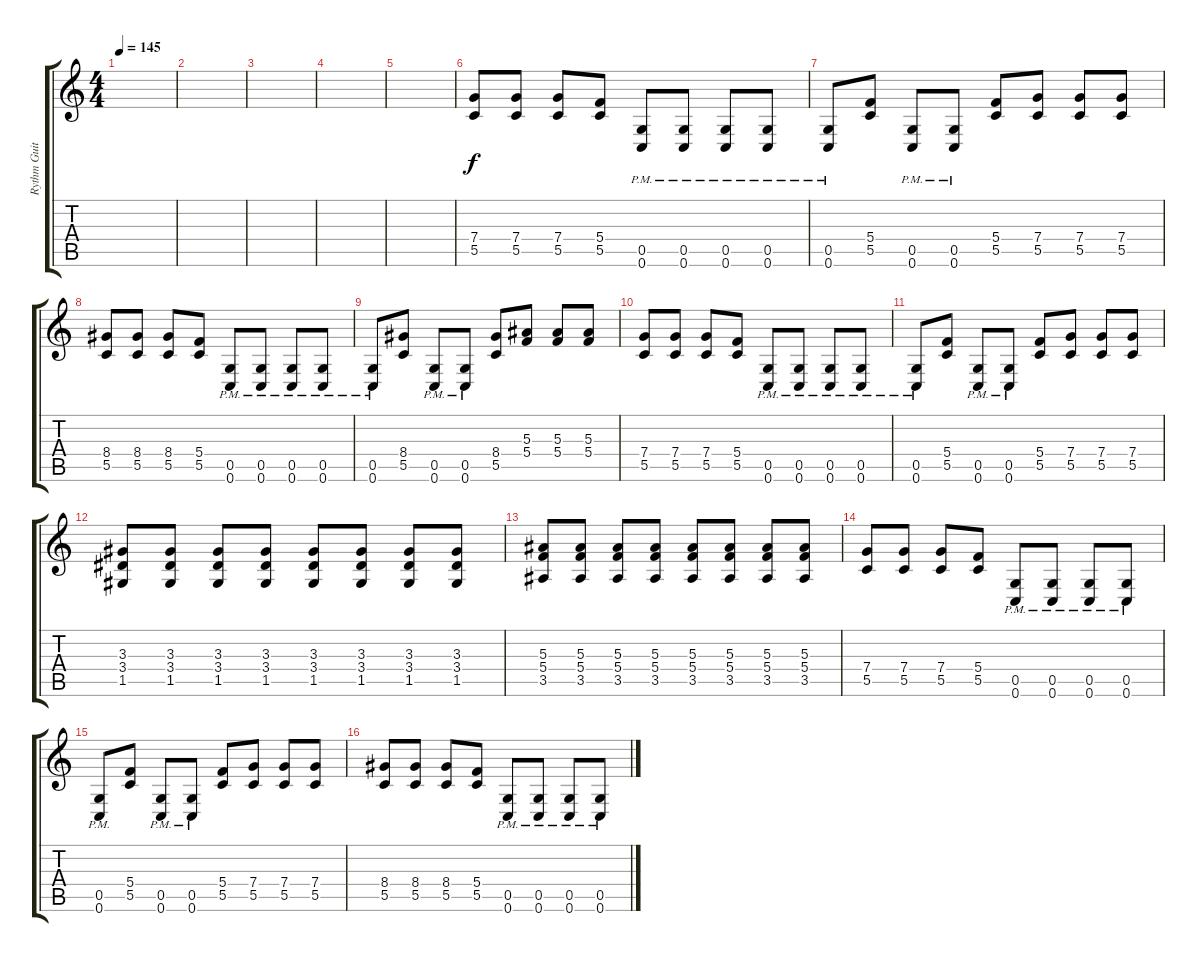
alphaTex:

\track ("Rythm Guitar" "Rythm Guit") {instrument distortionguitar}
\staff {score tabs}
\tuning (D4 A3 F3 C3 G2 C2) {hide}
\ts (4 4)
\tempo 145
\clef g2
\ks c
|
|
|
|
|
(7.4 5.5).8{volume 13} (7.4 5.5).8 (7.4 5.5).8 (5.4 5.5).8 (0.5{pm} 0.6{pm}).8 (0.5{pm} 0.6{pm}).8 (0.5{pm} 0.6{pm}).8 (0.5{pm} 0.6{pm}).8 |
(0.5{pm} 0.6{pm}).8 (5.4 5.5).8 (0.5{pm} 0.6{pm}).8 (0.5{pm} 0.6{pm}).8 (5.4 5.5).8 (7.4 5.5).8 (7.4 5.5).8 (7.4 5.5).8 |
(8.4 5.5).8 (8.4 5.5).8 (8.4 5.5).8 (5.4 5.5).8 (0.5{pm} 0.6{pm}).8 (0.5{pm} 0.6{pm}).8 (0.5{pm} 0.6{pm}).8 (0.5{pm} 0.6{pm}).8 |
(0.5{pm} 0.6{pm}).8 (8.4 5.5).8 (0.5{pm} 0.6{pm}).8 (0.5{pm} 0.6{pm}).8 (8.4 5.5).8 (5.3 5.4).8 (5.3 5.4).8 (5.3 5.4).8 |
(7.4 5.5).8 (7.4 5.5).8 (7.4 5.5).8 (5.4 5.5).8 (0.5{pm} 0.6{pm}).8 (0.5{pm} 0.6{pm}).8 (0.5{pm} 0.6{pm}).8 (0.5{pm} 0.6{pm}).8 |
(0.5{pm} 0.6{pm}).8 (5.4 5.5).8 (0.5{pm} 0.6{pm}).8 (0.5{pm} 0.6{pm}).8 (5.4 5.5).8 (7.4 5.5).8 (7.4 5.5).8 (7.4 5.5).8 |
(3.3 3.4 1.5).8 (3.3 3.4 1.5).8 (3.3 3.4 1.5).8 (3.3 3.4 1.5).8 (3.3 3.4 1.5).8 (3.3 3.4 1.5).8 (3.3 3.4 1.5).8 (3.3 3.4 1.5).8 |
(5.3 5.4 3.5).8 (5.3 5.4 3.5).8 (5.3 5.4 3.5).8 (5.3 5.4 3.5).8 (5.3 5.4 3.5).8 (5.3 5.4 3.5).8 (5.3 5.4 3.5).8 (5.3 5.4 3.5).8 |
(7.4 5.5).8 (7.4 5.5).8 (7.4 5.5).8 (5.4 5.5).8 (0.5{pm} 0.6{pm}).8 (0.5{pm} 0.6{pm}).8 (0.5{pm} 0.6{pm}).8 (0.5{pm} 0.6{pm}).8 |
(0.5{pm} 0.6{pm}).8 (5.4 5.5).8 (0.5{pm} 0.6{pm}).8 (0.5{pm} 0.6{pm}).8 (5.4 5.5).8 (7.4 5.5).8 (7.4 5.5).8 (7.4 5.5).8 |
(8.4 5.5).8 (8.4 5.5).8 (8.4 5.5).8 (5.4 5.5).8 (0.5{pm} 0.6{pm}).8 (0.5{pm} 0.6{pm}).8 (0.5{pm} 0.6{pm}).8 (0.5{pm} 0.6{pm}).8
